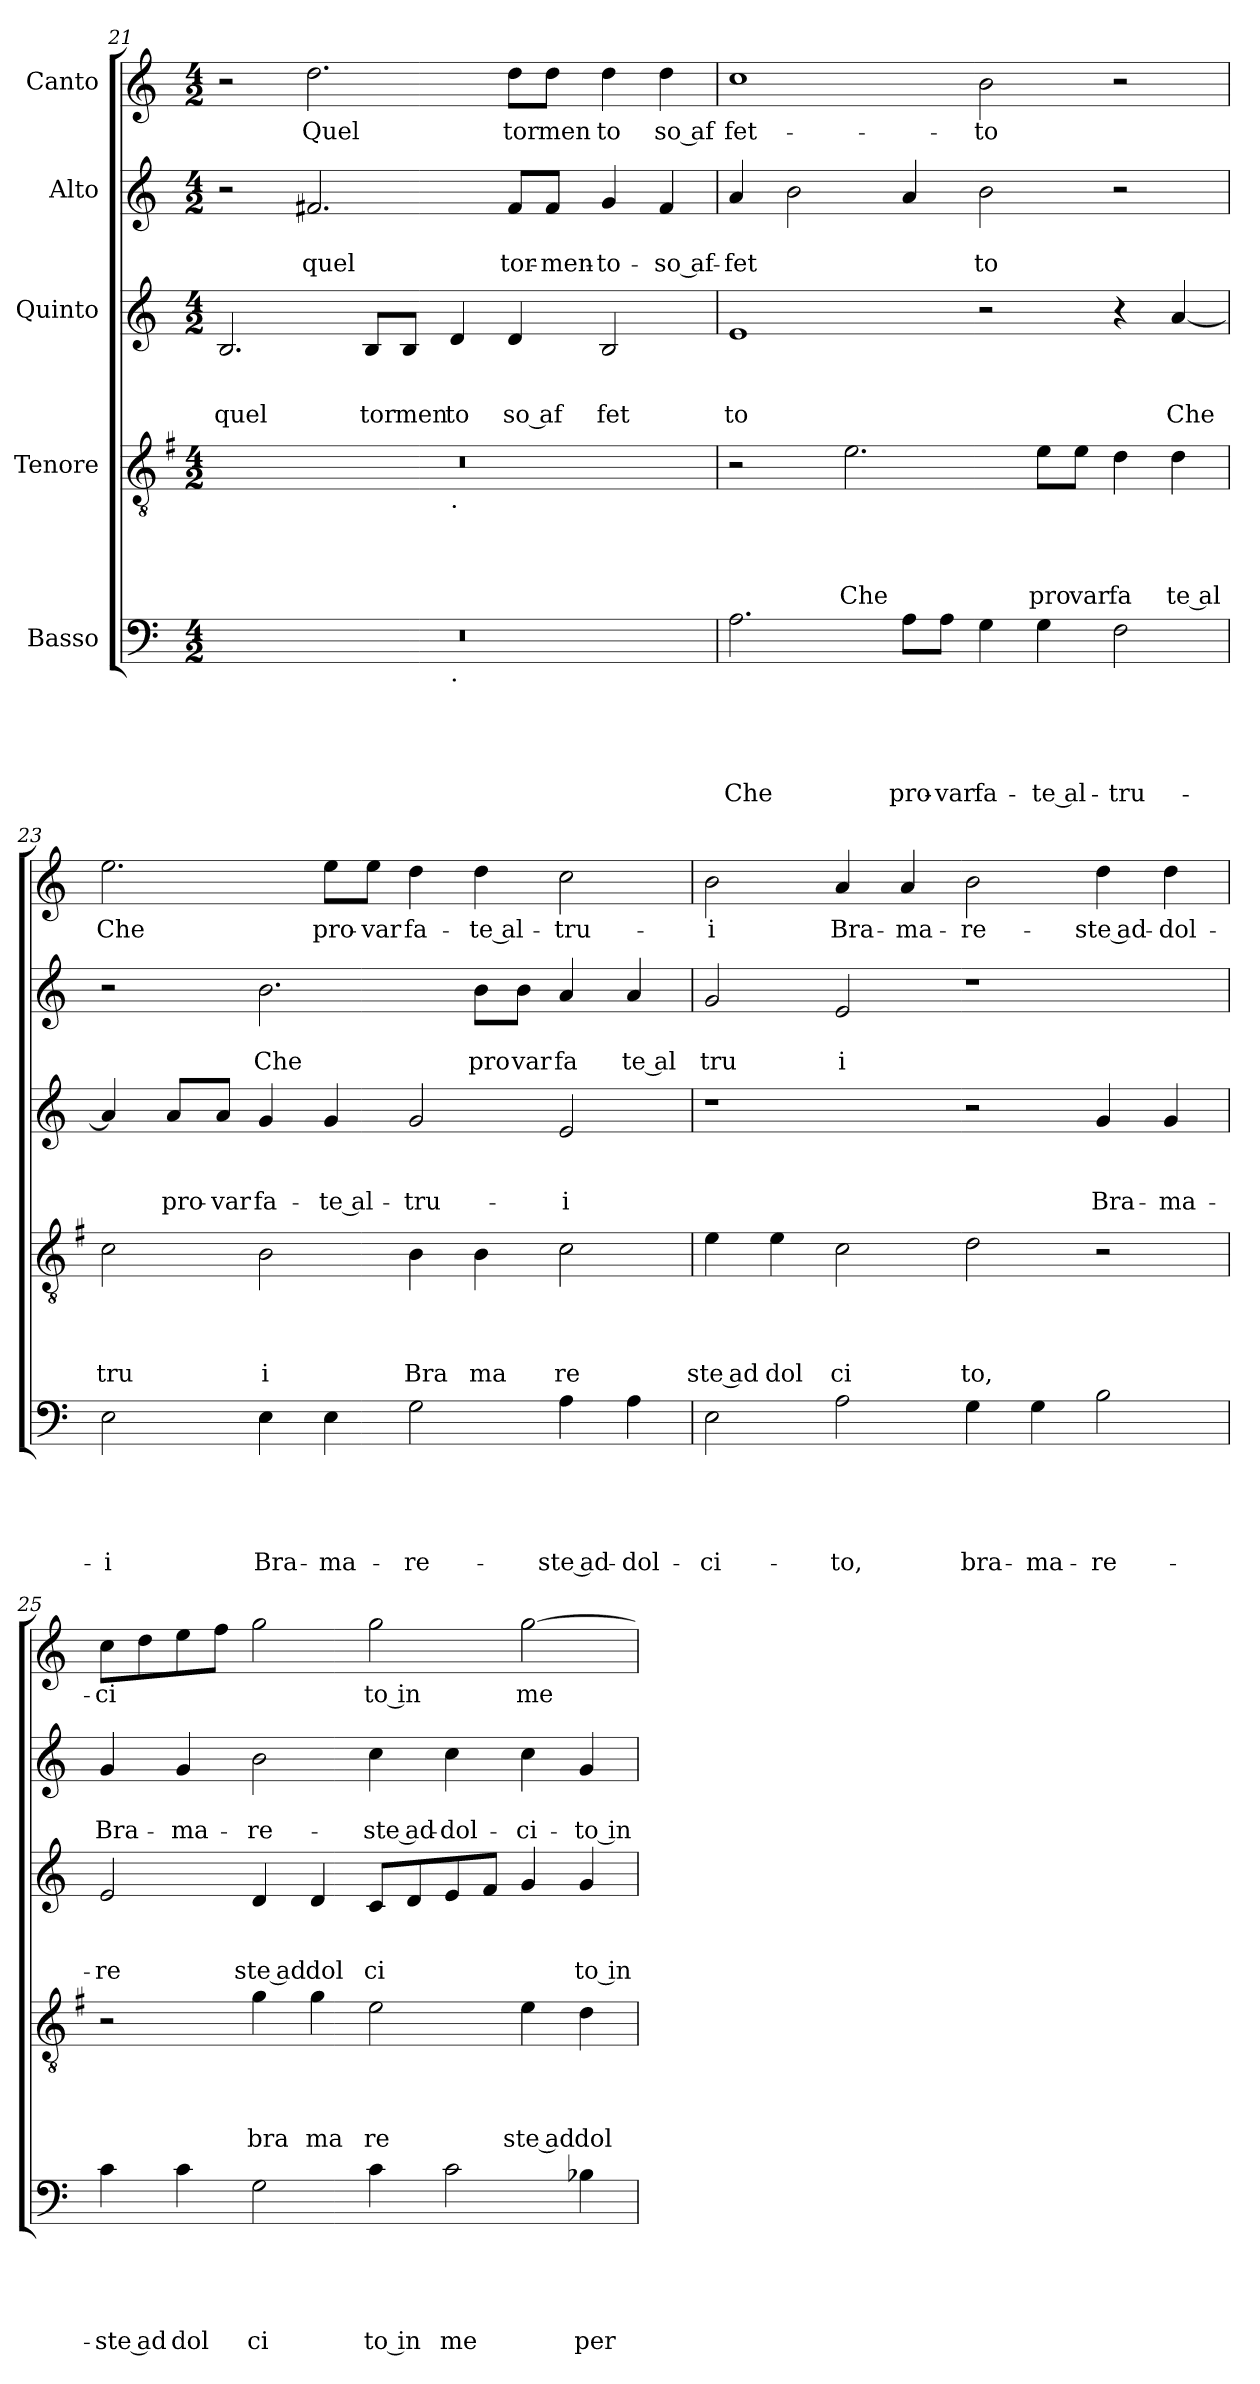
**kern	**text	**text	**text	**text	**text	**kern	**text	**text	**text	**text	**kern	**text	**text	**text	**kern	**text	**text	**kern	**text
*part5	*part5	*part5	*part5	*part5	*part5	*part4	*part4	*part4	*part4	*part4	*part3	*part3	*part3	*part3	*part2	*part2	*part2	*part1	*part1
*staff5	*staff5	*staff5	*staff5	*staff5	*staff5	*staff4	*staff4	*staff4	*staff4	*staff4	*staff3	*staff3	*staff3	*staff3	*staff2	*staff2	*staff2	*staff1	*staff1
*I"Basso	*	*	*	*	*	*I"Tenore	*	*	*	*	*I"Quinto	*	*	*	*I"Alto	*	*	*I"Canto	*
*clefF4	*	*	*	*	*	*clefGv2	*	*	*	*	*clefG2	*	*	*	*clefG2	*	*	*clefG2	*
*	*	*	*	*	*	*ITrd-3c-5	*	*	*	*	*	*	*	*	*	*	*	*	*
*k[]	*	*	*	*	*	*k[]	*	*	*	*	*k[]	*	*	*	*k[]	*	*	*k[]	*
*C:	*	*	*	*	*	*C:	*	*	*	*	*C:	*	*	*	*C:	*	*	*C:	*
*M4/2	*	*	*	*	*	*M4/2	*	*	*	*	*M4/2	*	*	*	*M4/2	*	*	*M4/2	*
=21	=21	=21	=21	=21	=21	=21	=21	=21	=21	=21	=21	=21	=21	=21	=21	=21	=21	=21	=21
!	!	!	!	!	!	!	!	!	!	!	!	!	!	!LO:LY:b	!	!	!	!	!
*^	*	*	*	*	*	*^	*	*	*	*	*	*	*	*	*	*	*	*	*
0r	1ryy	.	.	.	.	.	0r	1ryy	.	.	.	.	2.B/	.	.	quel	2r	.	.	2r	.
!	!	!	!	!	!	!	!	!	!	!	!	!	!	!	!	!	!	!	!LO:LY:b	!	!LO:LY:b
.	.	.	.	.	.	.	.	.	.	.	.	.	.	.	.	.	2.f#X/	.	quel	2.dd\	Quel
!	!	!	!	!	!	!	!	!	!	!	!	!	!	!	!	!LO:LY:b	!	!	!	!	!
.	.	.	.	.	.	.	.	.	.	.	.	.	8B/L	.	.	tor	.	.	.	.	.
!	!	!	!	!	!	!	!	!	!	!	!	!	!	!	!	!LO:LY:b	!	!	!	!	!
.	.	.	.	.	.	.	.	.	.	.	.	.	8B/J	.	.	men	.	.	.	.	.
!	!	!	!	!	!	!	!	!LO:TX:b:t=.	!	!	!	!	!	!	!	!	!	!	!	!	!
!	!LO:TX:b:t=.	!	!	!	!	!	!	!	!	!	!	!	!	!	!	!	!	!	!	!	!
!	!	!	!	!	!	!	!	!	!	!	!	!	!	!	!	!LO:LY:b	!	!	!	!	!
.	1ryy	.	.	.	.	.	.	1ryy	.	.	.	.	4d/	.	.	to	.	.	.	.	.
!	!	!	!	!	!	!	!	!	!	!	!	!	!	!	!	!LO:LY:b:rj	!	!	!LO:LY:b	!	!LO:LY:b
.	.	.	.	.	.	.	.	.	.	.	.	.	4d/	.	.	so af	8f#/L	.	tor-	8dd\L	tor
!	!	!	!	!	!	!	!	!	!	!	!	!	!	!	!	!	!	!	!LO:LY:b	!	!LO:LY:b
.	.	.	.	.	.	.	.	.	.	.	.	.	.	.	.	.	8f#/J	.	-men-	8dd\J	men
!	!	!	!	!	!	!	!	!	!	!	!	!	!	!	!	!LO:LY:b	!	!	!LO:LY:b	!	!LO:LY:b
.	.	.	.	.	.	.	.	.	.	.	.	.	2B/	.	.	fet	4g/	.	-to-	4dd\	to
!	!	!	!	!	!	!	!	!	!	!	!	!	!	!	!	!	!	!	!LO:LY:b:rj	!	!LO:LY:b:rj
.	.	.	.	.	.	.	.	.	.	.	.	.	.	.	.	.	4f#/	.	-so af-	4dd\	so af
!!LO:PB:g=z
=22	=22	=22	=22	=22	=22	=22	=22	=22	=22	=22	=22	=22	=22	=22	=22	=22	=22	=22	=22	=22	=22
!	!	!	!	!	!	!LO:LY:b	!	!	!	!	!	!	!	!	!	!LO:LY:b	!	!	!LO:LY:b	!	!LO:LY:b
*v	*v	*	*	*	*	*	*	*	*	*	*	*	*	*	*	*	*	*	*	*	*
*	*	*	*	*	*	*v	*v	*	*	*	*	*	*	*	*	*	*	*	*	*
2.A\	.	.	.	.	Che	2r	.	.	.	.	1e	.	.	to	4a/	.	-fet	1cc	fet-
.	.	.	.	.	.	.	.	.	.	.	.	.	.	.	2b\	.	.	.	.
!	!	!	!	!	!	!	!	!	!	!LO:LY:b	!	!	!	!	!	!	!	!	!
.	.	.	.	.	.	2.a\	.	.	.	Che	.	.	.	.	.	.	.	.	.
!	!	!	!	!	!LO:LY:b	!	!	!	!	!	!	!	!	!	!	!	!	!	!
8A\L	.	.	.	.	pro-	.	.	.	.	.	.	.	.	.	4a/	.	.	.	.
!	!	!	!	!	!LO:LY:b	!	!	!	!	!	!	!	!	!	!	!	!	!	!
8A\J	.	.	.	.	-var	.	.	.	.	.	.	.	.	.	.	.	.	.	.
!	!	!	!	!	!LO:LY:b	!	!	!	!	!	!	!	!	!	!	!	!LO:LY:b	!	!LO:LY:b
4G\	.	.	.	.	fa-	.	.	.	.	.	2r	.	.	.	2b\	.	to	2b\	-to
!	!	!	!	!	!LO:LY:b:rj	!	!	!	!	!LO:LY:b	!	!	!	!	!	!	!	!	!
4G\	.	.	.	.	-te al-	8a\L	.	.	.	pro	.	.	.	.	.	.	.	.	.
!	!	!	!	!	!	!	!	!	!	!LO:LY:b	!	!	!	!	!	!	!	!	!
.	.	.	.	.	.	8a\J	.	.	.	var	.	.	.	.	.	.	.	.	.
!	!	!	!	!	!LO:LY:b	!	!	!	!	!LO:LY:b	!	!	!	!	!	!	!	!	!
2F\	.	.	.	.	-tru-	4g\	.	.	.	fa	4r	.	.	.	2r	.	.	2r	.
!	!	!	!	!	!	!	!	!	!	!LO:LY:b:rj	!	!	!	!LO:LY:b	!	!	!	!	!
.	.	.	.	.	.	4g\	.	.	.	te al	[<4a/	.	.	Che	.	.	.	.	.
=23	=23	=23	=23	=23	=23	=23	=23	=23	=23	=23	=23	=23	=23	=23	=23	=23	=23	=23	=23
!	!	!	!	!	!LO:LY:b	!	!	!	!	!LO:LY:b	!	!	!	!	!	!	!	!	!LO:LY:b
2E\	.	.	.	.	-i	2f\	.	.	.	tru	4a/]	.	.	.	2r	.	.	2.ee\	Che
!	!	!	!	!	!	!	!	!	!	!	!	!	!	!LO:LY:b	!	!	!	!	!
.	.	.	.	.	.	.	.	.	.	.	8a/L	.	.	pro-	.	.	.	.	.
!	!	!	!	!	!	!	!	!	!	!	!	!	!	!LO:LY:b	!	!	!	!	!
.	.	.	.	.	.	.	.	.	.	.	8a/J	.	.	-var	.	.	.	.	.
!	!	!	!	!	!LO:LY:b	!	!	!	!	!LO:LY:b	!	!	!	!LO:LY:b	!	!	!LO:LY:b	!	!
4E\	.	.	.	.	Bra-	2e\	.	.	.	i	4g/	.	.	fa-	2.b\	.	Che	.	.
!	!	!	!	!	!LO:LY:b	!	!	!	!	!	!	!	!	!LO:LY:b:rj	!	!	!	!	!LO:LY:b
4E\	.	.	.	.	-ma-	.	.	.	.	.	4g/	.	.	-te al-	.	.	.	8ee\L	pro-
!	!	!	!	!	!	!	!	!	!	!	!	!	!	!	!	!	!	!	!LO:LY:b
.	.	.	.	.	.	.	.	.	.	.	.	.	.	.	.	.	.	8ee\J	-var
!	!	!	!	!	!LO:LY:b	!	!	!	!	!LO:LY:b	!	!	!	!LO:LY:b	!	!	!	!	!LO:LY:b
2G\	.	.	.	.	-re-	4e\	.	.	.	Bra	2g/	.	.	-tru-	.	.	.	4dd\	fa-
!	!	!	!	!	!	!	!	!	!	!LO:LY:b	!	!	!	!	!	!	!LO:LY:b	!	!LO:LY:b:rj
.	.	.	.	.	.	4e\	.	.	.	ma	.	.	.	.	8b\L	.	pro	4dd\	-te al-
!	!	!	!	!	!	!	!	!	!	!	!	!	!	!	!	!	!LO:LY:b	!	!
.	.	.	.	.	.	.	.	.	.	.	.	.	.	.	8b\J	.	var	.	.
!	!	!	!	!	!LO:LY:b:rj	!	!	!	!	!LO:LY:b	!	!	!	!LO:LY:b	!	!	!LO:LY:b	!	!LO:LY:b
4A\	.	.	.	.	-ste ad-	2f\	.	.	.	re	2e/	.	.	-i	4a/	.	fa	2cc\	-tru-
!	!	!	!	!	!LO:LY:b	!	!	!	!	!	!	!	!	!	!	!	!LO:LY:b:rj	!	!
4A\	.	.	.	.	-dol-	.	.	.	.	.	.	.	.	.	4a/	.	te al	.	.
=24	=24	=24	=24	=24	=24	=24	=24	=24	=24	=24	=24	=24	=24	=24	=24	=24	=24	=24	=24
!	!	!	!	!	!LO:LY:b	!	!	!	!	!LO:LY:b:rj	!	!	!	!	!	!	!LO:LY:b	!	!LO:LY:b
2E\	.	.	.	.	-ci-	4a\	.	.	.	ste ad	1r	.	.	.	2g/	.	tru	2b\	-i
!	!	!	!	!	!	!	!	!	!	!LO:LY:b	!	!	!	!	!	!	!	!	!
.	.	.	.	.	.	4a\	.	.	.	dol	.	.	.	.	.	.	.	.	.
!	!	!	!	!	!LO:LY:b	!	!	!	!	!LO:LY:b	!	!	!	!	!	!	!LO:LY:b	!	!LO:LY:b
2A\	.	.	.	.	-to,	2f\	.	.	.	ci	.	.	.	.	2e/	.	i	4a/	Bra-
!	!	!	!	!	!	!	!	!	!	!	!	!	!	!	!	!	!	!	!LO:LY:b
.	.	.	.	.	.	.	.	.	.	.	.	.	.	.	.	.	.	4a/	-ma-
!	!	!	!	!	!LO:LY:b	!	!	!	!	!LO:LY:b	!	!	!	!	!	!	!	!	!LO:LY:b
4G\	.	.	.	.	bra-	2g\	.	.	.	to,	2r	.	.	.	1r	.	.	2b\	-re-
!	!	!	!	!	!LO:LY:b	!	!	!	!	!	!	!	!	!	!	!	!	!	!
4G\	.	.	.	.	-ma-	.	.	.	.	.	.	.	.	.	.	.	.	.	.
!	!	!	!	!	!LO:LY:b	!	!	!	!	!	!	!	!	!LO:LY:b	!	!	!	!	!LO:LY:b:rj
2B\	.	.	.	.	-re-	2r	.	.	.	.	4g/	.	.	Bra-	.	.	.	4dd\	-ste ad-
!	!	!	!	!	!	!	!	!	!	!	!	!	!	!LO:LY:b	!	!	!	!	!LO:LY:b
.	.	.	.	.	.	.	.	.	.	.	4g/	.	.	-ma-	.	.	.	4dd\	-dol-
!!LO:LB:g=z
=25	=25	=25	=25	=25	=25	=25	=25	=25	=25	=25	=25	=25	=25	=25	=25	=25	=25	=25	=25
!	!	!	!	!	!LO:LY:b:rj	!	!	!	!	!	!	!	!	!LO:LY:b	!	!	!LO:LY:b	!	!LO:LY:b
4c\	.	.	.	.	-ste ad	2r	.	.	.	.	2e/	.	.	-re	4g/	.	Bra-	8cc\L	-ci
.	.	.	.	.	.	.	.	.	.	.	.	.	.	.	.	.	.	8dd\	.
!	!	!	!	!	!LO:LY:b	!	!	!	!	!	!	!	!	!	!	!	!LO:LY:b	!	!
4c\	.	.	.	.	dol	.	.	.	.	.	.	.	.	.	4g/	.	-ma-	8ee\	.
.	.	.	.	.	.	.	.	.	.	.	.	.	.	.	.	.	.	8ff\J	.
!	!	!	!	!	!LO:LY:b	!	!	!	!	!LO:LY:b	!	!	!	!LO:LY:b:rj	!	!	!LO:LY:b	!	!
2G\	.	.	.	.	ci	4cc\	.	.	.	bra	4d/	.	.	ste ad	2b\	.	-re-	2gg\	.
!	!	!	!	!	!	!	!	!	!	!LO:LY:b	!	!	!	!LO:LY:b	!	!	!	!	!
.	.	.	.	.	.	4cc\	.	.	.	ma	4d/	.	.	dol	.	.	.	.	.
!	!	!	!	!	!LO:LY:b:rj	!	!	!	!	!LO:LY:b	!	!	!	!LO:LY:b	!	!	!LO:LY:b:rj	!	!LO:LY:b:rj
4c\	.	.	.	.	to in	2a\	.	.	.	re	8c/L	.	.	ci	4cc\	.	-ste ad-	2gg\	to in
.	.	.	.	.	.	.	.	.	.	.	8d/	.	.	.	.	.	.	.	.
!	!	!	!	!	!LO:LY:b	!	!	!	!	!	!	!	!	!	!	!	!LO:LY:b	!	!
2c\	.	.	.	.	me	.	.	.	.	.	8e/	.	.	.	4cc\	.	-dol-	.	.
.	.	.	.	.	.	.	.	.	.	.	8f/J	.	.	.	.	.	.	.	.
!	!	!	!	!	!	!	!	!	!	!LO:LY:b:rj	!	!	!	!	!	!	!LO:LY:b	!	!LO:LY:b
.	.	.	.	.	.	4a\	.	.	.	ste ad	4g/	.	.	.	4cc\	.	-ci-	[>2gg\	me
!	!	!	!	!	!LO:LY:b	!	!	!	!	!LO:LY:b	!	!	!	!LO:LY:b:rj	!	!	!LO:LY:b:rj	!	!
4B-X\	.	.	.	.	per	4g\	.	.	.	dol	4g/	.	.	to in	4g/	.	-to in	.	.
=	=	=	=	=	=	=	=	=	=	=	=	=	=	=	=	=	=	=	=
*-	*-	*-	*-	*-	*-	*-	*-	*-	*-	*-	*-	*-	*-	*-	*-	*-	*-	*-	*-
